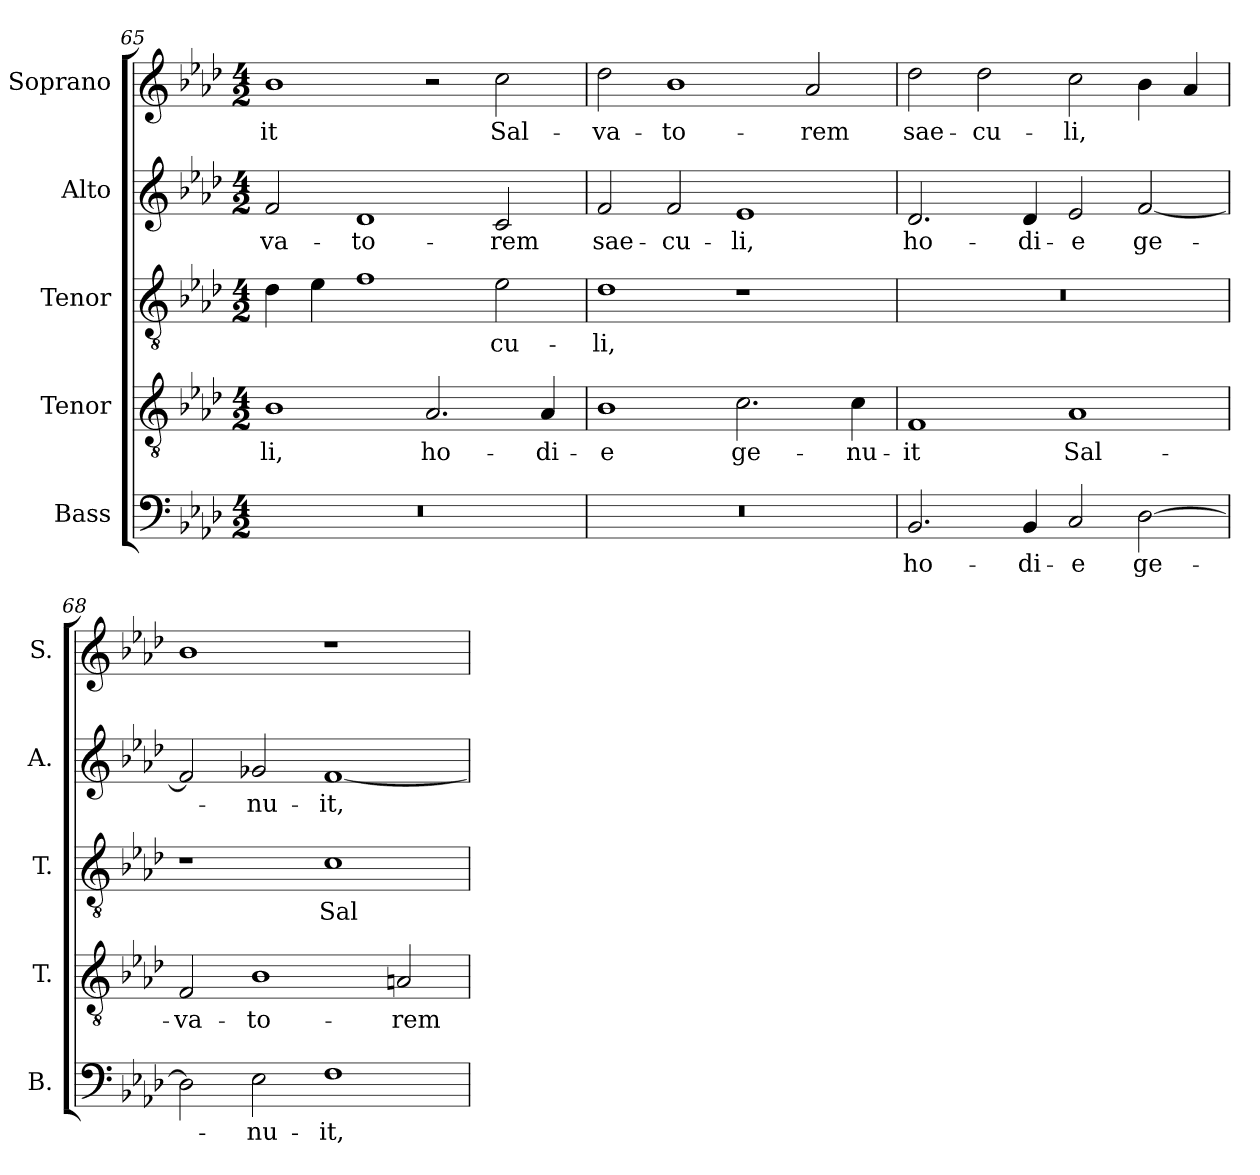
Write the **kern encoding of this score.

**kern	**text	**kern	**text	**kern	**text	**kern	**text	**kern	**text
*part5	*part5	*part4	*part4	*part3	*part3	*part2	*part2	*part1	*part1
*staff5	*staff5	*staff4	*staff4	*staff3	*staff3	*staff2	*staff2	*staff1	*staff1
*I"Bass	*	*I"Tenor	*	*I"Tenor	*	*I"Alto	*	*I"Soprano	*
*I'B.	*	*I'T.	*	*I'T.	*	*I'A.	*	*I'S.	*
*clefF4	*	*clefGv2	*	*clefGv2	*	*clefG2	*	*clefG2	*
*	*	*ITrd7c12	*	*ITrd7c12	*	*	*	*	*
*k[b-e-a-d-]	*	*k[b-e-a-d-]	*	*k[b-e-a-d-]	*	*k[b-e-a-d-]	*	*k[b-e-a-d-]	*
*A-:	*	*A-:	*	*A-:	*	*A-:	*	*A-:	*
*M4/2	*	*M4/2	*	*M4/2	*	*M4/2	*	*M4/2	*
=65	=65	=65	=65	=65	=65	=65	=65	=65	=65
!LO:N:vis=1	!	!	!	!	!	!	!	!	!
!	!	!	!LO:LY:b:color=#000000	!	!	!	!	!	!
!	!	!	!	!	!	!	!LO:LY:b:color=#000000	!	!
!	!	!	!	!	!	!	!	!	!LO:LY:b:color=#000000
0r	.	1BB-i	-li,	4D-i\	.	2fi/	-va-	1b-i	-it
.	.	.	.	4E-i\	.	.	.	.	.
!	!	!	!	!	!	!	!LO:LY:b:color=#000000	!	!
.	.	.	.	1Fi	.	1d-i	-to-	.	.
!	!	!	!LO:LY:b:color=#000000	!	!	!	!	!	!
.	.	2.AA-i/	ho-	.	.	.	.	2r	.
!	!	!	!	!	!LO:LY:b:color=#000000	!	!	!	!
!	!	!	!	!	!	!	!LO:LY:b:color=#000000	!	!
!	!	!	!	!	!	!	!	!	!LO:LY:b:color=#000000
.	.	.	.	2E-i\	-cu-	2ci/	-rem	2cci\	Sal-
!	!	!	!LO:LY:b:color=#000000	!	!	!	!	!	!
.	.	4AA-i/	-di-	.	.	.	.	.	.
!!LO:LB:g=z
=66	=66	=66	=66	=66	=66	=66	=66	=66	=66
!LO:N:vis=1	!	!	!	!	!	!	!	!	!
!	!	!	!LO:LY:b:color=#000000	!	!	!	!	!	!
!	!	!	!	!	!LO:LY:b:color=#000000	!	!	!	!
!	!	!	!	!	!	!	!LO:LY:b:color=#000000	!	!
!	!	!	!	!	!	!	!	!	!LO:LY:b:color=#000000
0r	.	1BB-i	-e	1D-i	-li,	2fi/	sae-	2dd-i\	-va-
!	!	!	!	!	!	!	!LO:LY:b:color=#000000	!	!
!	!	!	!	!	!	!	!	!	!LO:LY:b:color=#000000
.	.	.	.	.	.	2fi/	-cu-	1b-i	-to-
!	!	!	!LO:LY:b:color=#000000	!	!	!	!	!	!
!	!	!	!	!	!	!	!LO:LY:b:color=#000000	!	!
.	.	2.Ci\	ge-	1r	.	1e-i	-li,	.	.
!	!	!	!	!	!	!	!	!	!LO:LY:b:color=#000000
.	.	.	.	.	.	.	.	2a-i/	-rem
!	!	!	!LO:LY:b:color=#000000	!	!	!	!	!	!
.	.	4Ci\	-nu-	.	.	.	.	.	.
=67	=67	=67	=67	=67	=67	=67	=67	=67	=67
!	!LO:LY:b:color=#000000	!	!	!	!	!	!	!	!
!	!	!	!LO:LY:b:color=#000000	!LO:N:vis=1	!	!	!	!	!
!	!	!	!	!	!	!	!LO:LY:b:color=#000000	!	!
!	!	!	!	!	!	!	!	!	!LO:LY:b:color=#000000
2.BB-i/	ho-	1FFi	-it	0r	.	2.d-i/	ho-	2dd-i\	sae-
!	!	!	!	!	!	!	!	!	!LO:LY:b:color=#000000
.	.	.	.	.	.	.	.	2dd-i\	-cu-
!	!LO:LY:b:color=#000000	!	!	!	!	!	!	!	!
!	!	!	!	!	!	!	!LO:LY:b:color=#000000	!	!
4BB-i/	-di-	.	.	.	.	4d-i/	-di-	.	.
!	!LO:LY:b:color=#000000	!	!	!	!	!	!	!	!
!	!	!	!LO:LY:b:color=#000000	!	!	!	!	!	!
!	!	!	!	!	!	!	!LO:LY:b:color=#000000	!	!
!	!	!	!	!	!	!	!	!	!LO:LY:b:color=#000000
2Ci/	-e	1AA-i	Sal-	.	.	2e-i/	-e	2cci\	-li,
!	!LO:LY:b:color=#000000	!	!	!	!	!	!	!	!
!	!	!	!	!	!	!	!LO:LY:b:color=#000000	!	!
[2D-i\	ge-	.	.	.	.	[2fi/	ge-	4b-i\	.
.	.	.	.	.	.	.	.	4a-i/	.
=68	=68	=68	=68	=68	=68	=68	=68	=68	=68
!	!	!	!LO:LY:b:color=#000000	!	!	!	!	!	!
2D-i\]	.	2FFi/	-va-	1r	.	2fi/]	.	1b-i	.
!	!LO:LY:b:color=#000000	!	!	!	!	!	!	!	!
!	!	!	!LO:LY:b:color=#000000	!	!	!	!	!	!
!	!	!	!	!	!	!	!LO:LY:b:color=#000000	!	!
2E-i\	-nu-	1BB-i	-to-	.	.	2g-Xi/	-nu-	.	.
!	!LO:LY:b:color=#000000	!	!	!	!	!	!	!	!
!	!	!	!	!	!LO:LY:b:color=#000000	!	!	!	!
!	!	!	!	!	!	!	!LO:LY:b:color=#000000	!	!
1Fi	-it,	.	.	1Ci	Sal-	[1fi	-it,	1r	.
!	!	!	!LO:LY:b:color=#000000	!	!	!	!	!	!
.	.	2AAni/	-rem	.	.	.	.	.	.
=	=	=	=	=	=	=	=	=	=
*-	*-	*-	*-	*-	*-	*-	*-	*-	*-
